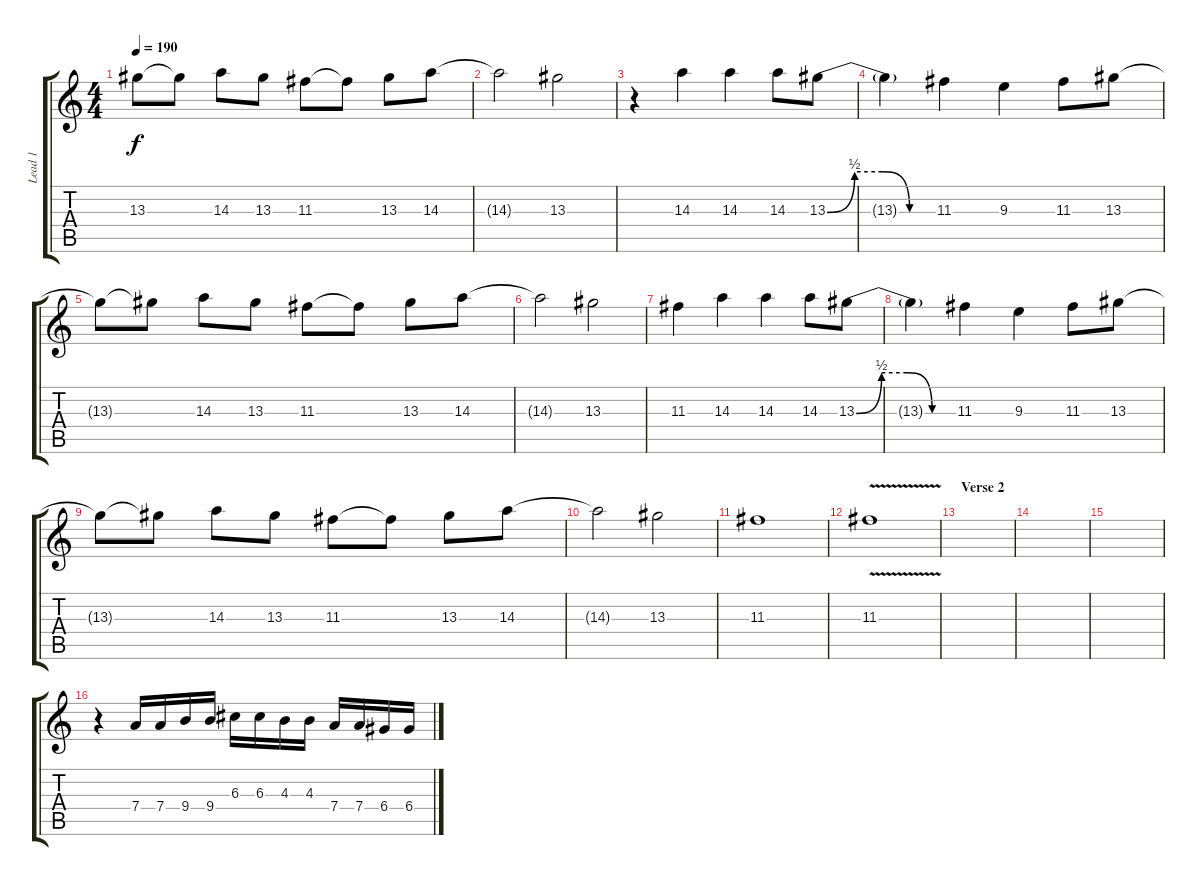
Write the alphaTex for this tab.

\track ("Lead 1" "Lead 1") {instrument distortionguitar}
\staff {score tabs}
\tuning (E4 B3 G3 D3 A2 E2) {hide}
\ts (4 4)
\tempo 190
\clef g2
\ks c
13.3{t}.8{dy f} 13.3{t}.8 14.3.8 13.3.8 11.3.8 11.3{t}.8 13.3.8 14.3.8 |
14.3{t}.2 13.3.2 |
r.4 14.3.4 14.3.4 14.3.8 13.3{be (custom 0 0 15 2 30 2 45 0 60 0)}.8 |
13.3{t}.4 11.3.4 9.3.4 11.3.8 13.3.8 |
13.3{t}.8 13.3{t}.8 14.3.8 13.3.8 11.3.8 11.3{t}.8 13.3.8 14.3.8 |
14.3{t}.2 13.3.2 |
11.3.4 14.3.4 14.3.4 14.3.8 13.3{be (custom 0 0 15 2 30 2 45 0 60 0)}.8 |
13.3{t}.4 11.3.4 9.3.4 11.3.8 13.3.8 |
13.3{t}.8 13.3{t}.8 14.3.8 13.3.8 11.3.8 11.3{t}.8 13.3.8 14.3.8 |
14.3{t}.2 13.3.2 |
11.3.1 |
11.3{v}.1{instrument guitarharmonics} |
\section ("" "Verse 2")
|
|
|
r.4{volume 10 instrument distortionguitar} 7.4.16 7.4.16 9.4.16 9.4.16 6.3.16 6.3.16 4.3.16 4.3.16 7.4.16 7.4.16 6.4.16 6.4.16
